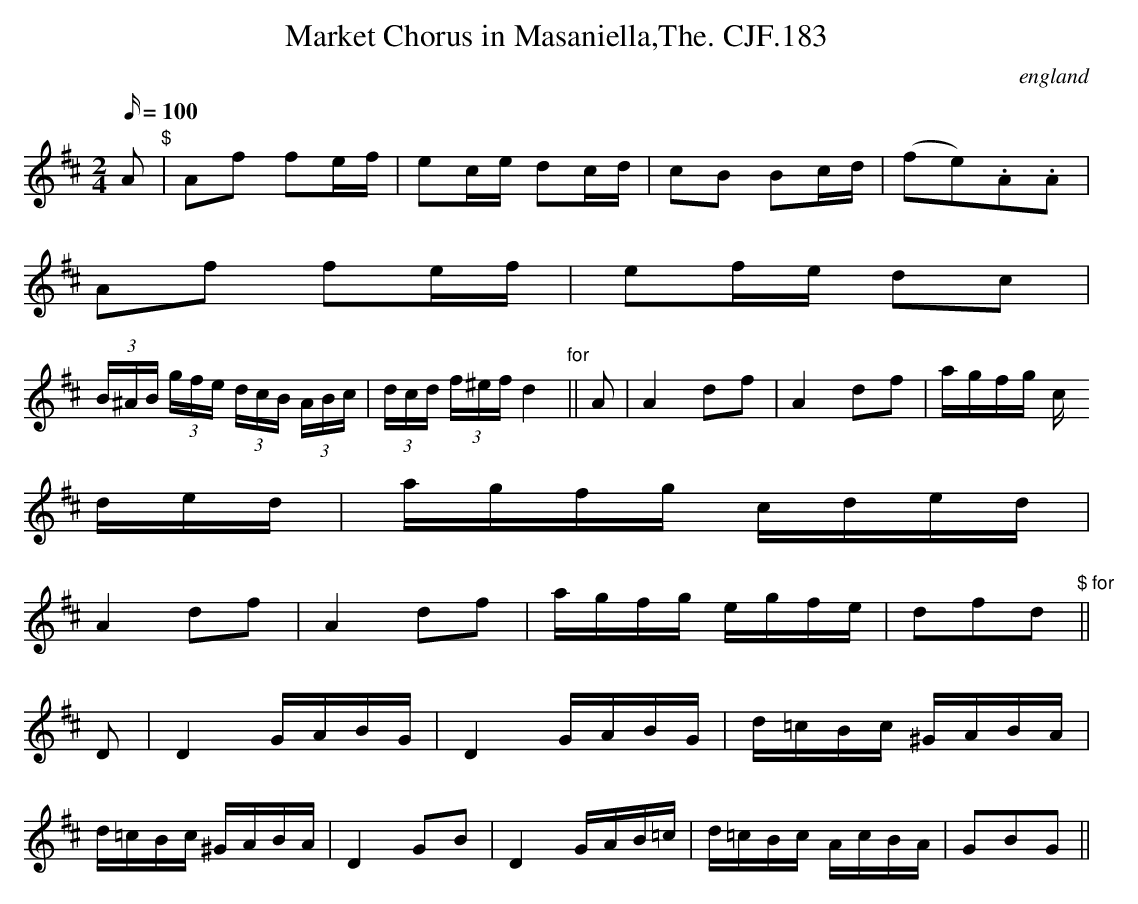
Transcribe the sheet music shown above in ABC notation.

X:1
T:Market Chorus in Masaniella,The. CJF.183
O:england
M:2/4
L:1/16
Q:100
K:D
A2"$"|A2f2 f2ef|e2ce d2cd|c2B2 B2cd|(f2e2).A2.A2|
A2f2 f2ef|e2fe d2c2|
(3B^AB (3gfe (3dcB (3ABc| (3dcd (3f^ef d4"for"||A2|A4d2f2|A4d2f2|agfg c
ded|agfg cded|
A4d2f2|A4d2f2|agfg egfe|d2f2d2"$ for"||
D2|D4GABG|D4GABG|d=cBc ^GABA|
d=cBc ^GABA|D4G2B2|D4GAB=c|d=cBc AcBA|G2B2G2||
